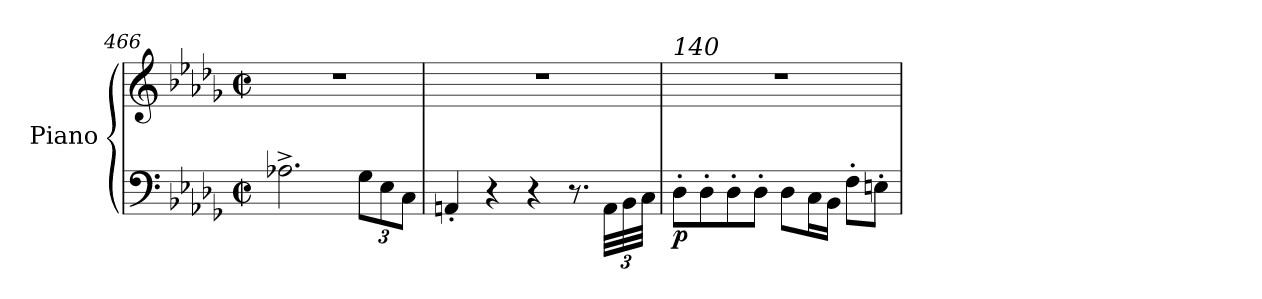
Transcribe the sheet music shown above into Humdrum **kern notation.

**kern	**kern	**dynam
*part1	*part1	*part1
*staff2	*staff1	*staff1/2
*I"Piano	*	*
*I'Pno	*	*
*clefF4	*clefG2	*
*k[b-e-a-d-g-]	*k[b-e-a-d-g-]	*
*M2/2	*M2/2	*
*met(c|)	*met(c|)	*
=466	=466	=466
2.A-X^\	1r	.
*Xbrackettup	*	*
12G-\L	.	.
12E-\	.	.
12C\J	.	.
=467	=467	=467
4AAn'/	1r	.
4r	.	.
4r	.	.
8.r	.	.
48AA\LLL	.	.
48BB-\	.	.
48C\JJJ	.	.
=468	=468	=468
!	!LO:TX:a:i:t=140	!
!	!	!LO:DY:b=2
8D-'\L	1r	p
8D-'\	.	.
8D-'\	.	.
8D-'\J	.	.
8D-\L	.	.
16C\L	.	.
16BB-\JJ	.	.
8F'\L	.	.
8En'\J	.	.
=	=	=
*-	*-	*-
